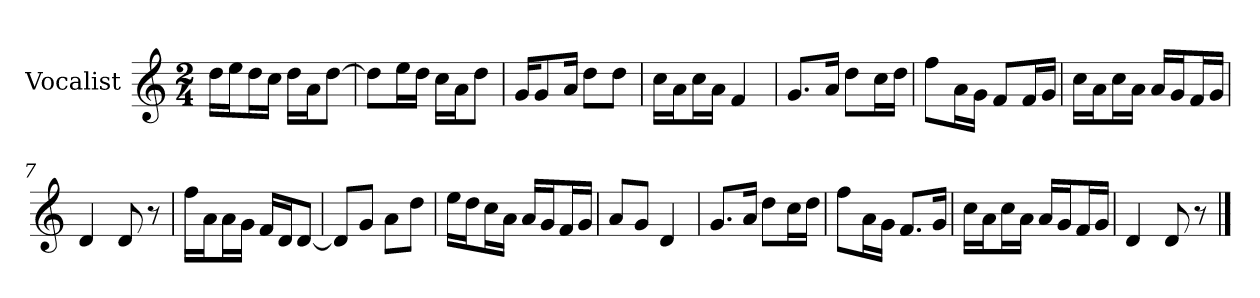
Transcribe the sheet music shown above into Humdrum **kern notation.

**kern
*part1
*staff1
*I"Vocalist
*k[]
*C:
*M2/4
=
16ddLL
16eeJ
16ddL
16ccJJ
16ddLL
16aJ
[8ddJ
=1
8ddL]
16eeL
16ddJJ
16ccLL
16aJ
8ddJ
=2
16gKL
8g
16aJk
8ddL
8ddJ
=3
16ccLL
16aJ
16ccL
16aJJ
4f
=4
8.gL
16aJk
8ddL
16ccL
16ddJJ
=5
8ffL
16aL
16gJJ
8fL
16fL
16gJJ
=6
16ccLL
16aJ
16ccL
16aJJ
16aLL
16gJ
16fL
16gJJ
=7
4d
8d
8r
=8
16ffLL
16aJ
16aL
16gJJ
16fLL
16dJ
[8dJ
=9
8dL]
8gJ
8aL
8ddJ
=10
16eeLL
16ddJ
16ccL
16aJJ
16aLL
16gJ
16fL
16gJJ
=11
8aL
8gJ
4d
=12
8.gL
16aJk
8ddL
16ccL
16ddJJ
=13
8ffL
16aL
16gJJ
8.fL
16gJk
=14
16ccLL
16aJ
16ccL
16aJJ
16aLL
16gJ
16fL
16gJJ
=15
4d
8d
8r
==
*-
